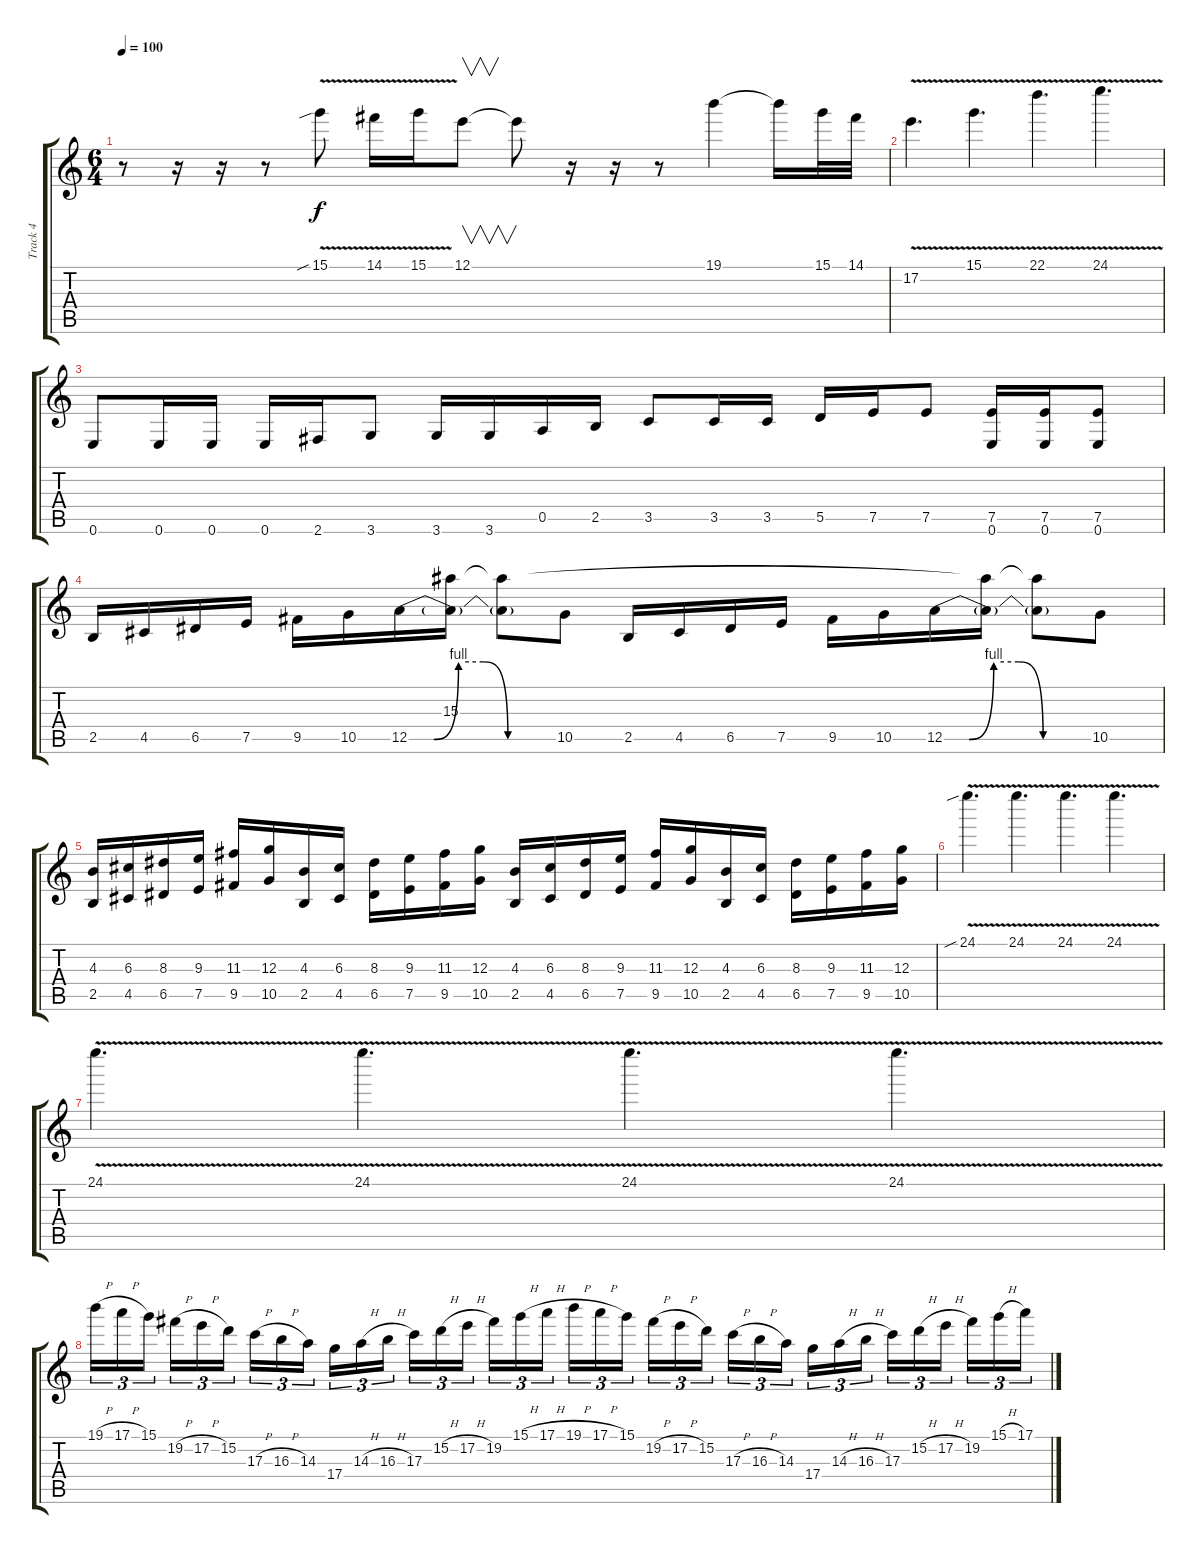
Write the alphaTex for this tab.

\track ("Track 4" "Track 4") {instrument distortionguitar}
\staff {score tabs}
\tuning (E4 B3 G3 D3 A2 E2) {hide}
\ts (6 4)
\tempo 100
\clef g2
\ks c
r.8{dy f} r.16 r.16 r.8 15.1{v sib}.8 14.1{v}.16 15.1{v}.16 12.1.8{v} 12.1{t}.8 r.16 r.16 r.8 19.1.4 19.1{t}.16 15.1.32 14.1.32 |
17.2{v}.4{d} 15.1{v}.4{d} 22.1{v}.4{d} 24.1{v}.4{d} |
0.6.8 0.6.16 0.6.16 0.6.16 2.6.16 3.6.8 3.6.16 3.6.16 0.5.16 2.5.16 3.5.8 3.5.16 3.5.16 5.5.16 7.5.16 7.5.8 (7.5 0.6).16 (7.5 0.6).16 (7.5 0.6).8 |
2.5.16 4.5.16 6.5.16 7.5.16 9.5.16 10.5.16 12.5{be (custom 0 0 10 0 20 4 30 4 40 0 60 0)}.16 (15.3 12.5{t}).16 (15.3{t} 12.5{t}).8 10.5.8 2.5.16 4.5.16 6.5.16 7.5.16 9.5.16 10.5.16 12.5{be (custom 0 0 10 0 20 4 30 4 40 0 60 0)}.16 (15.3{t} 12.5{t}).16 (15.3{t} 12.5{t}).8 10.5.8 |
(4.3 2.5).16 (6.3 4.5).16 (8.3 6.5).16 (9.3 7.5).16 (11.3 9.5).16 (12.3 10.5).16 (4.3 2.5).16 (6.3 4.5).16 (8.3 6.5).16 (9.3 7.5).16 (11.3 9.5).16 (12.3 10.5).16 (4.3 2.5).16 (6.3 4.5).16 (8.3 6.5).16 (9.3 7.5).16 (11.3 9.5).16 (12.3 10.5).16 (4.3 2.5).16 (6.3 4.5).16 (8.3 6.5).16 (9.3 7.5).16 (11.3 9.5).16 (12.3 10.5).16 |
24.1{v sib}.4{d} 24.1{v}.4{d} 24.1{v}.4{d} 24.1{v}.4{d} |
24.1{v}.4{d} 24.1{v}.4{d} 24.1{v}.4{d} 24.1{v}.4{d} |
19.1{h}.16{tu (3 2)} 17.1{h}.16{tu (3 2)} 15.1.16{tu (3 2) beam splitsecondary} 19.2{h}.16{tu (3 2)} 17.2{h}.16{tu (3 2)} 15.2.16{tu (3 2) beam splitsecondary} 17.3{h}.16{tu (3 2)} 16.3{h}.16{tu (3 2)} 14.3.16{tu (3 2) beam splitsecondary} 17.4.16{tu (3 2)} 14.3{h}.16{tu (3 2)} 16.3{h}.16{tu (3 2) beam splitsecondary} 17.3.16{tu (3 2)} 15.2{h}.16{tu (3 2)} 17.2{h}.16{tu (3 2) beam splitsecondary} 19.2.16{tu (3 2)} 15.1{h}.16{tu (3 2)} 17.1{h}.16{tu (3 2)} 19.1{h}.16{tu (3 2)} 17.1{h}.16{tu (3 2)} 15.1.16{tu (3 2) beam splitsecondary} 19.2{h}.16{tu (3 2)} 17.2{h}.16{tu (3 2)} 15.2.16{tu (3 2) beam splitsecondary} 17.3{h}.16{tu (3 2)} 16.3{h}.16{tu (3 2)} 14.3.16{tu (3 2) beam splitsecondary} 17.4.16{tu (3 2)} 14.3{h}.16{tu (3 2)} 16.3{h}.16{tu (3 2) beam splitsecondary} 17.3.16{tu (3 2)} 15.2{h}.16{tu (3 2)} 17.2{h}.16{tu (3 2) beam splitsecondary} 19.2.16{tu (3 2)} 15.1{h}.16{tu (3 2)} 17.1.16{tu (3 2)}
